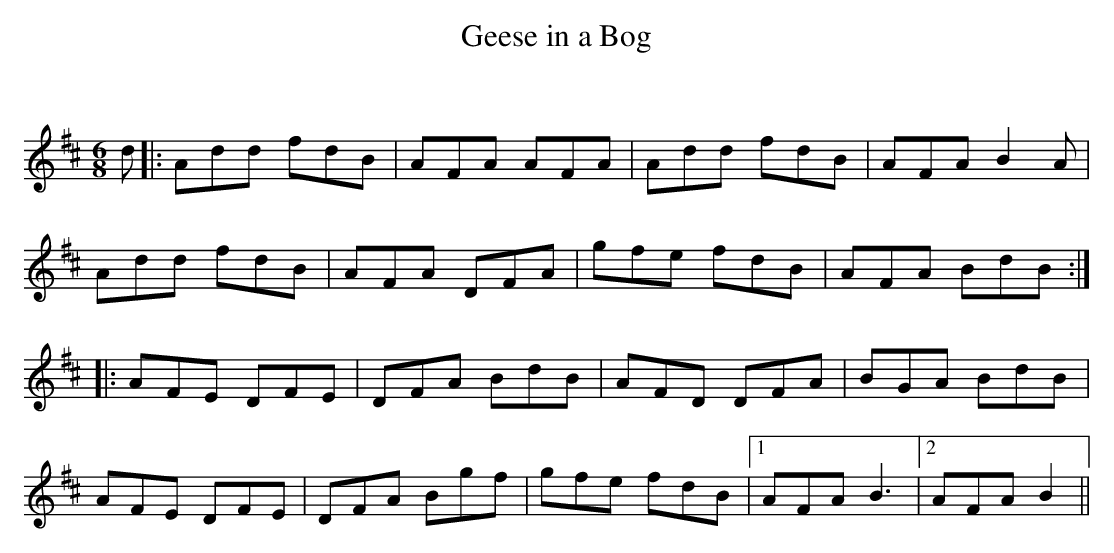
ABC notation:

X:1
T: Geese in a Bog
C:
Q:180
K:D
M:6/8
L:1/16
d2|:A2d2d2 f2d2B2|A2F2A2 A2F2A2|A2d2d2 f2d2B2|A2F2A2 B4A2|
A2d2d2 f2d2B2|A2F2A2 D2F2A2|g2f2e2 f2d2B2|A2F2A2 B2d2B2:|
|:A2F2E2 D2F2E2|D2F2A2 B2d2B2|A2F2D2 D2F2A2|B2G2A2 B2d2B2|
A2F2E2 D2F2E2|D2F2A2 B2g2f2|g2f2e2 f2d2B2|1A2F2A2 B6|2A2F2A2 B4||
